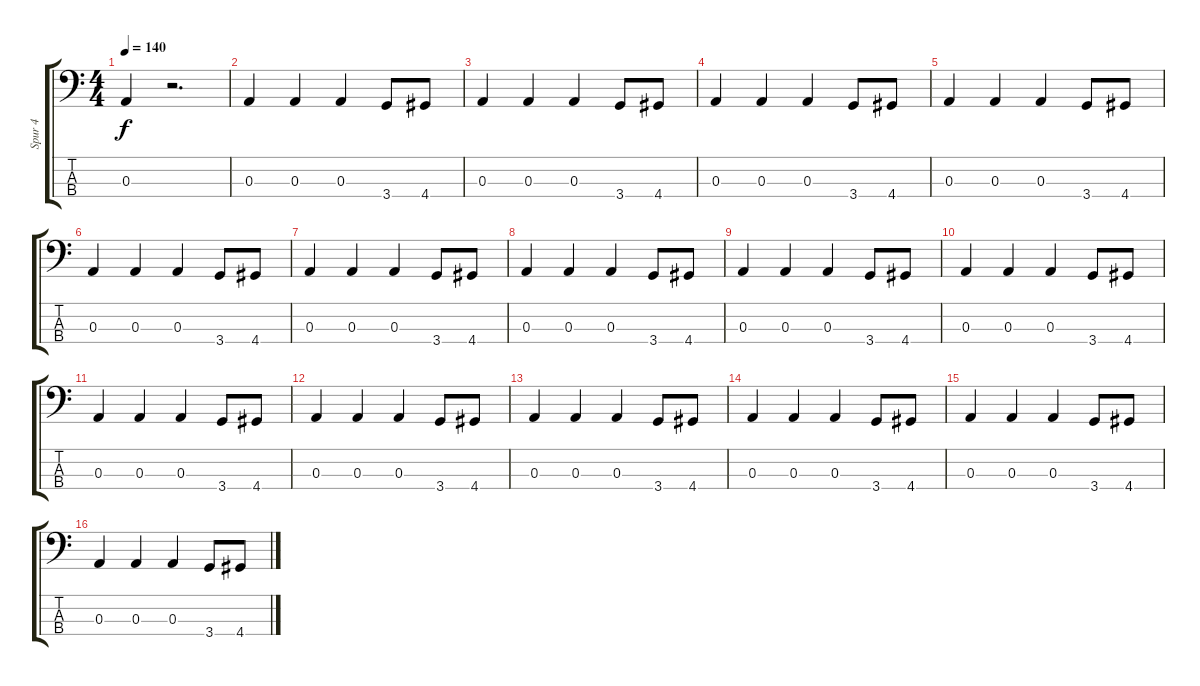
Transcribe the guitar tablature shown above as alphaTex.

\track ("Spur 4" "Spur 4") {instrument synthbass2}
\staff {score tabs}
\tuning (G2 D2 A1 E1) {hide}
\ts (4 4)
\tempo 140
\clef f4
\ks c
0.3.4{dy f} r.2{d} |
0.3.4 0.3.4 0.3.4 3.4.8 4.4.8 |
0.3.4 0.3.4 0.3.4 3.4.8 4.4.8 |
0.3.4 0.3.4 0.3.4 3.4.8 4.4.8 |
0.3.4 0.3.4 0.3.4 3.4.8 4.4.8 |
0.3.4 0.3.4 0.3.4 3.4.8 4.4.8 |
0.3.4 0.3.4 0.3.4 3.4.8 4.4.8 |
0.3.4 0.3.4 0.3.4 3.4.8 4.4.8 |
0.3.4 0.3.4 0.3.4 3.4.8 4.4.8 |
0.3.4 0.3.4 0.3.4 3.4.8 4.4.8 |
0.3.4 0.3.4 0.3.4 3.4.8 4.4.8 |
0.3.4 0.3.4 0.3.4 3.4.8 4.4.8 |
0.3.4 0.3.4 0.3.4 3.4.8 4.4.8 |
0.3.4 0.3.4 0.3.4 3.4.8 4.4.8 |
0.3.4 0.3.4 0.3.4 3.4.8 4.4.8 |
0.3.4 0.3.4 0.3.4 3.4.8 4.4.8
